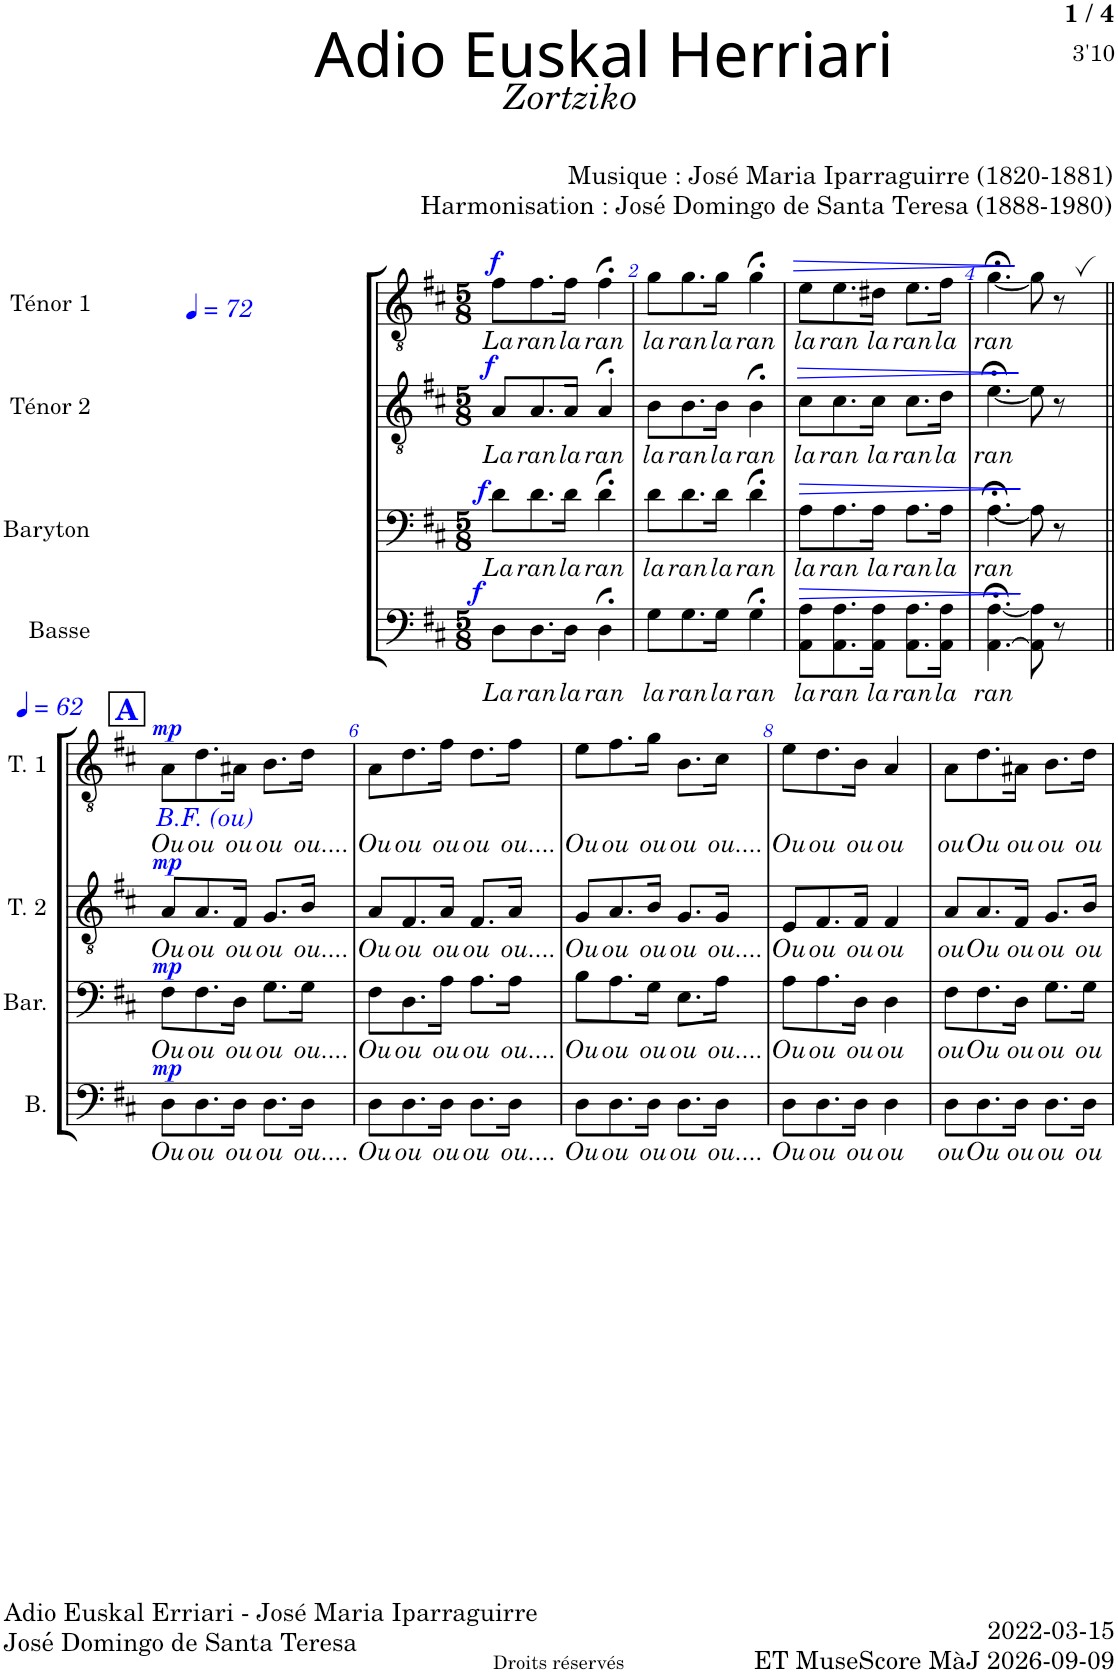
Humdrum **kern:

**kern	**text	**dynam	**kern	**text	**dynam	**kern	**text	**dynam	**kern	**text	**dynam
*part4	*part4	*part4	*part3	*part3	*part3	*part2	*part2	*part2	*part1	*part1	*part1
*staff4	*staff4	*staff4	*staff3	*staff3	*staff3	*staff2	*staff2	*staff2	*staff1	*staff1	*staff1
*I"Basse	*	*	*I"Baryton	*	*	*I"Ténor 2	*	*	*I"Ténor 1	*	*
*I'B.	*	*	*I'Bar.	*	*	*I'T. 2	*	*	*I'T. 1	*	*
*clefF4	*	*	*clefF4	*	*	*clefGv2	*	*	*clefGv2	*	*
*k[f#c#]	*	*	*k[f#c#]	*	*	*k[f#c#]	*	*	*k[f#c#]	*	*
*M5/8	*	*	*M5/8	*	*	*M5/8	*	*	*M5/8	*	*
*MM72	*	*	*MM72	*	*	*MM72	*	*	*MM72	*	*
=1	=1	=1	=1	=1	=1	=1	=1	=1	=1	=1	=1
!	!LO:LY:b	!LO:DY:a	!	!LO:LY:b	!LO:DY:a	!	!LO:LY:b	!LO:DY:a	!	!LO:LY:b	!LO:DY:a
8D\L	La	f	8d\L	La	f	8A/L	La	f	8f#\L	La	f
!	!LO:LY:b	!	!	!LO:LY:b	!	!	!LO:LY:b	!	!	!LO:LY:b	!
8.D\	ran	.	8.d\	ran	.	8.A/	ran	.	8.f#\	ran	.
!	!LO:LY:b	!	!	!LO:LY:b	!	!	!LO:LY:b	!	!	!LO:LY:b	!
16D\Jk	la	.	16d\Jk	la	.	16A/Jk	la	.	16f#\Jk	la	.
!	!LO:LY:b	!	!	!LO:LY:b	!	!	!LO:LY:b	!	!	!LO:LY:b	!
4D;<\	ran	.	4d;<\	ran	.	4A;</	ran	.	4f#;<\	ran	.
=2	=2	=2	=2	=2	=2	=2	=2	=2	=2	=2	=2
!	!LO:LY:b	!	!	!LO:LY:b	!	!	!LO:LY:b	!	!	!LO:LY:b	!
8G\L	la	.	8d\L	la	.	8B\L	la	.	8g\L	la	.
!	!LO:LY:b	!	!	!LO:LY:b	!	!	!LO:LY:b	!	!	!LO:LY:b	!
8.G\	ran	.	8.d\	ran	.	8.B\	ran	.	8.g\	ran	.
!	!LO:LY:b	!	!	!LO:LY:b	!	!	!LO:LY:b	!	!	!LO:LY:b	!
16G\Jk	la	.	16d\Jk	la	.	16B\Jk	la	.	16g\Jk	la	.
!	!LO:LY:b	!	!	!LO:LY:b	!	!	!LO:LY:b	!	!	!LO:LY:b	!
4G;<\	ran	.	4d;<\	ran	.	4B;<\	ran	.	4g;<\	ran	.
=3	=3	=3	=3	=3	=3	=3	=3	=3	=3	=3	=3
!	!LO:LY:b	!LO:HP:b	!	!LO:LY:b	!LO:HP:b	!	!LO:LY:b	!LO:HP:b	!	!LO:LY:b	!LO:HP:b
8AA\ 8A\L	la	>	8A\L	la	>	8c#\L	la	>	8e\L	la	>
!	!LO:LY:b	!	!	!LO:LY:b	!	!	!LO:LY:b	!	!	!LO:LY:b	!
8.AA\ 8.A\	ran	.	8.A\	ran	.	8.c#\	ran	.	8.e\	ran	.
!	!LO:LY:b	!	!	!LO:LY:b	!	!	!LO:LY:b	!	!	!LO:LY:b	!
16AA\ 16A\Jk	la	.	16A\Jk	la	.	16c#\Jk	la	.	16d#X\Jk	la	.
!	!LO:LY:b	!	!	!LO:LY:b	!	!	!LO:LY:b	!	!	!LO:LY:b	!
8.AA\ 8.A\L	ran	.	8.A\L	ran	.	8.c#\L	ran	.	8.e\L	ran	.
!	!LO:LY:b	!	!	!LO:LY:b	!	!	!LO:LY:b	!	!	!LO:LY:b	!
16AA\ 16A\Jk	la	.	16A\Jk	la	.	16d\Jk	la	.	16f#\Jk	la	.
=4	=4	=4	=4	=4	=4	=4	=4	=4	=4	=4	=4
!	!LO:LY:b	!	!	!LO:LY:b	!	!	!LO:LY:b	!	!	!LO:LY:b	!
[>4.AA\;< [<4.A\;<	ran	.	[<4.A;<\	ran	.	[<4.e;<\	ran	.	[<4.g;<\	ran	.
8AA\] 8A\]	.	]	8A\]	.	]	8e\]	.	]	8g\]	.	]
8r	.	.	8r	.	.	8r	.	.	8r	.	.
!!LO:LB:g=z
=5||	=5||	=5||	=5||	=5||	=5||	=5||	=5||	=5||	=5||	=5||	=5||
!!LO:REH:place=s1:a:B:cj:color=#0000FF:fs=14:t=A
*	*	*	*	*	*	*	*	*	*MM62	*	*
!	!LO:LY:b	!LO:DY:a	!	!LO:LY:b	!LO:DY:a	!	!LO:LY:b	!LO:DY:a	!	!LO:LY:b	!LO:DY:a
8D\L	Ou	mp	8F#\L	Ou	mp	8A/L	Ou	mp	8A\L	Ou	mp
!	!LO:LY:b	!	!	!LO:LY:b	!	!	!LO:LY:b	!	!	!LO:LY:b	!
8.D\	ou	.	8.F#\	ou	.	8.A/	ou	.	8.d\	ou	.
!	!LO:LY:b	!	!	!LO:LY:b	!	!	!LO:LY:b	!	!	!LO:LY:b	!
16D\Jk	ou	.	16D\Jk	ou	.	16F#/Jk	ou	.	16A#X\Jk	ou	.
!	!LO:LY:b	!	!	!LO:LY:b	!	!	!LO:LY:b	!	!	!LO:LY:b	!
8.D\L	ou	.	8.G\L	ou	.	8.G/L	ou	.	8.B\L	ou	.
!	!LO:LY:b	!	!	!LO:LY:b	!	!	!LO:LY:b	!	!	!LO:LY:b	!
16D\Jk	ou....	.	16G\Jk	ou....	.	16B/Jk	ou....	.	16d\Jk	ou....	.
=6	=6	=6	=6	=6	=6	=6	=6	=6	=6	=6	=6
!	!	!	!	!	!	!	!	!	!LO:TX:b:i:color=#0000FF:t=B.F. (ou)	!	!
!	!LO:LY:b	!	!	!LO:LY:b	!	!	!LO:LY:b	!	!	!LO:LY:b	!
8D\L	Ou	.	8F#\L	Ou	.	8A/L	Ou	.	8A\L	Ou	.
!	!LO:LY:b	!	!	!LO:LY:b	!	!	!LO:LY:b	!	!	!LO:LY:b	!
8.D\	ou	.	8.D\	ou	.	8.F#/	ou	.	8.d\	ou	.
!	!LO:LY:b	!	!	!LO:LY:b	!	!	!LO:LY:b	!	!	!LO:LY:b	!
16D\Jk	ou	.	16A\Jk	ou	.	16A/Jk	ou	.	16f#\Jk	ou	.
!	!LO:LY:b	!	!	!LO:LY:b	!	!	!LO:LY:b	!	!	!LO:LY:b	!
8.D\L	ou	.	8.A\L	ou	.	8.F#/L	ou	.	8.d\L	ou	.
!	!LO:LY:b	!	!	!LO:LY:b	!	!	!LO:LY:b	!	!	!LO:LY:b	!
16D\Jk	ou....	.	16A\Jk	ou....	.	16A/Jk	ou....	.	16f#\Jk	ou....	.
=7	=7	=7	=7	=7	=7	=7	=7	=7	=7	=7	=7
!	!LO:LY:b	!	!	!LO:LY:b	!	!	!LO:LY:b	!	!	!LO:LY:b	!
8D\L	Ou	.	8B\L	Ou	.	8G/L	Ou	.	8e\L	Ou	.
!	!LO:LY:b	!	!	!LO:LY:b	!	!	!LO:LY:b	!	!	!LO:LY:b	!
8.D\	ou	.	8.A\	ou	.	8.A/	ou	.	8.f#\	ou	.
!	!LO:LY:b	!	!	!LO:LY:b	!	!	!LO:LY:b	!	!	!LO:LY:b	!
16D\Jk	ou	.	16G\Jk	ou	.	16B/Jk	ou	.	16g\Jk	ou	.
!	!LO:LY:b	!	!	!LO:LY:b	!	!	!LO:LY:b	!	!	!LO:LY:b	!
8.D\L	ou	.	8.E\L	ou	.	8.G/L	ou	.	8.B\L	ou	.
!	!LO:LY:b	!	!	!LO:LY:b	!	!	!LO:LY:b	!	!	!LO:LY:b	!
16D\Jk	ou....	.	16A\Jk	ou....	.	16G/Jk	ou....	.	16c#\Jk	ou....	.
=8	=8	=8	=8	=8	=8	=8	=8	=8	=8	=8	=8
!	!LO:LY:b	!	!	!LO:LY:b	!	!	!LO:LY:b	!	!	!LO:LY:b	!
8D\L	Ou	.	8A\L	Ou	.	8E/L	Ou	.	8e\L	Ou	.
!	!LO:LY:b	!	!	!LO:LY:b	!	!	!LO:LY:b	!	!	!LO:LY:b	!
8.D\	ou	.	8.A\	ou	.	8.F#/	ou	.	8.d\	ou	.
!	!LO:LY:b	!	!	!LO:LY:b	!	!	!LO:LY:b	!	!	!LO:LY:b	!
16D\Jk	ou	.	16D\Jk	ou	.	16F#/Jk	ou	.	16B\Jk	ou	.
!	!LO:LY:b	!	!	!LO:LY:b	!	!	!LO:LY:b	!	!	!LO:LY:b	!
4D\	ou	.	4D\	ou	.	4F#/	ou	.	4A/	ou	.
=9	=9	=9	=9	=9	=9	=9	=9	=9	=9	=9	=9
!	!LO:LY:b	!	!	!LO:LY:b	!	!	!LO:LY:b	!	!	!LO:LY:b	!
8D\L	ou	.	8F#\L	ou	.	8A/L	ou	.	8A\L	ou	.
!	!LO:LY:b	!	!	!LO:LY:b	!	!	!LO:LY:b	!	!	!LO:LY:b	!
8.D\	Ou	.	8.F#\	Ou	.	8.A/	Ou	.	8.d\	Ou	.
!	!LO:LY:b	!	!	!LO:LY:b	!	!	!LO:LY:b	!	!	!LO:LY:b	!
16D\Jk	ou	.	16D\Jk	ou	.	16F#/Jk	ou	.	16A#X\Jk	ou	.
!	!LO:LY:b	!	!	!LO:LY:b	!	!	!LO:LY:b	!	!	!LO:LY:b	!
8.D\L	ou	.	8.G\L	ou	.	8.G/L	ou	.	8.B\L	ou	.
!	!LO:LY:b	!	!	!LO:LY:b	!	!	!LO:LY:b	!	!	!LO:LY:b	!
16D\Jk	ou	.	16G\Jk	ou	.	16B/Jk	ou	.	16d\Jk	ou	.
=	=	=	=	=	=	=	=	=	=	=	=
*-	*-	*-	*-	*-	*-	*-	*-	*-	*-	*-	*-
